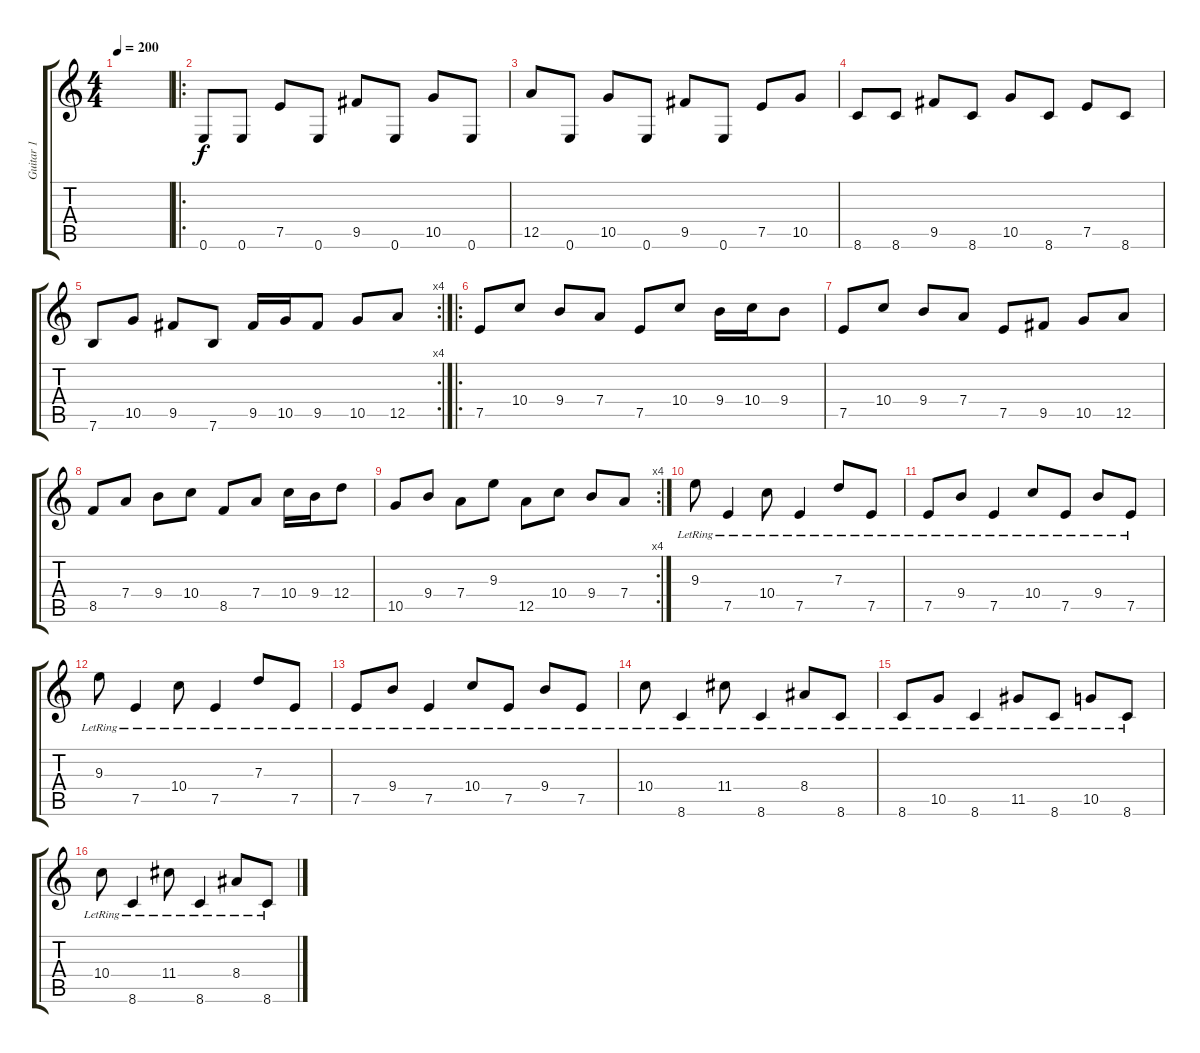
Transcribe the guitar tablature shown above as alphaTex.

\track ("Guitar 1" "Guitar 1") {instrument distortionguitar}
\staff {score tabs}
\tuning (E4 B3 G3 D3 A2 E2) {hide}
\ts (4 4)
\tempo 200
\clef g2
\ks c
|
\ro
0.6.8 0.6.8 7.5.8 0.6.8 9.5.8 0.6.8 10.5.8 0.6.8 |
12.5.8 0.6.8 10.5.8 0.6.8 9.5.8 0.6.8 7.5.8 10.5.8 |
8.6.8 8.6.8 9.5.8 8.6.8 10.5.8 8.6.8 7.5.8 8.6.8 |
\rc 4
7.6.8 10.5.8 9.5.8 7.6.8 9.5.16 10.5.16 9.5.8 10.5.8 12.5.8 |
\ro
7.5.8 10.4.8 9.4.8 7.4.8 7.5.8 10.4.8 9.4.16 10.4.16 9.4.8 |
7.5.8 10.4.8 9.4.8 7.4.8 7.5.8 9.5.8 10.5.8 12.5.8 |
8.5.8 7.4.8 9.4.8 10.4.8 8.5.8 7.4.8 10.4.16 9.4.16 12.4.8 |
\rc 4
10.5.8 9.4.8 7.4.8 9.3.8 12.5.8 10.4.8 9.4.8 7.4.8 |
9.3{lr}.8 7.5{lr}.4 10.4{lr}.8 7.5{lr}.4 7.3{lr}.8 7.5{lr}.8 |
7.5{lr}.8 9.4{lr}.8 7.5{lr}.4 10.4{lr}.8 7.5{lr}.8 9.4{lr}.8 7.5{lr}.8 |
9.3{lr}.8 7.5{lr}.4 10.4{lr}.8 7.5{lr}.4 7.3{lr}.8 7.5{lr}.8 |
7.5{lr}.8 9.4{lr}.8 7.5{lr}.4 10.4{lr}.8 7.5{lr}.8 9.4{lr}.8 7.5{lr}.8 |
10.4{lr}.8 8.6{lr}.4 11.4{lr}.8 8.6{lr}.4 8.4{lr}.8 8.6{lr}.8 |
8.6{lr}.8 10.5{lr}.8 8.6{lr}.4 11.5{lr}.8 8.6{lr}.8 10.5{lr}.8 8.6{lr}.8 |
10.4{lr}.8 8.6{lr}.4 11.4{lr}.8 8.6{lr}.4 8.4{lr}.8 8.6{lr}.8
